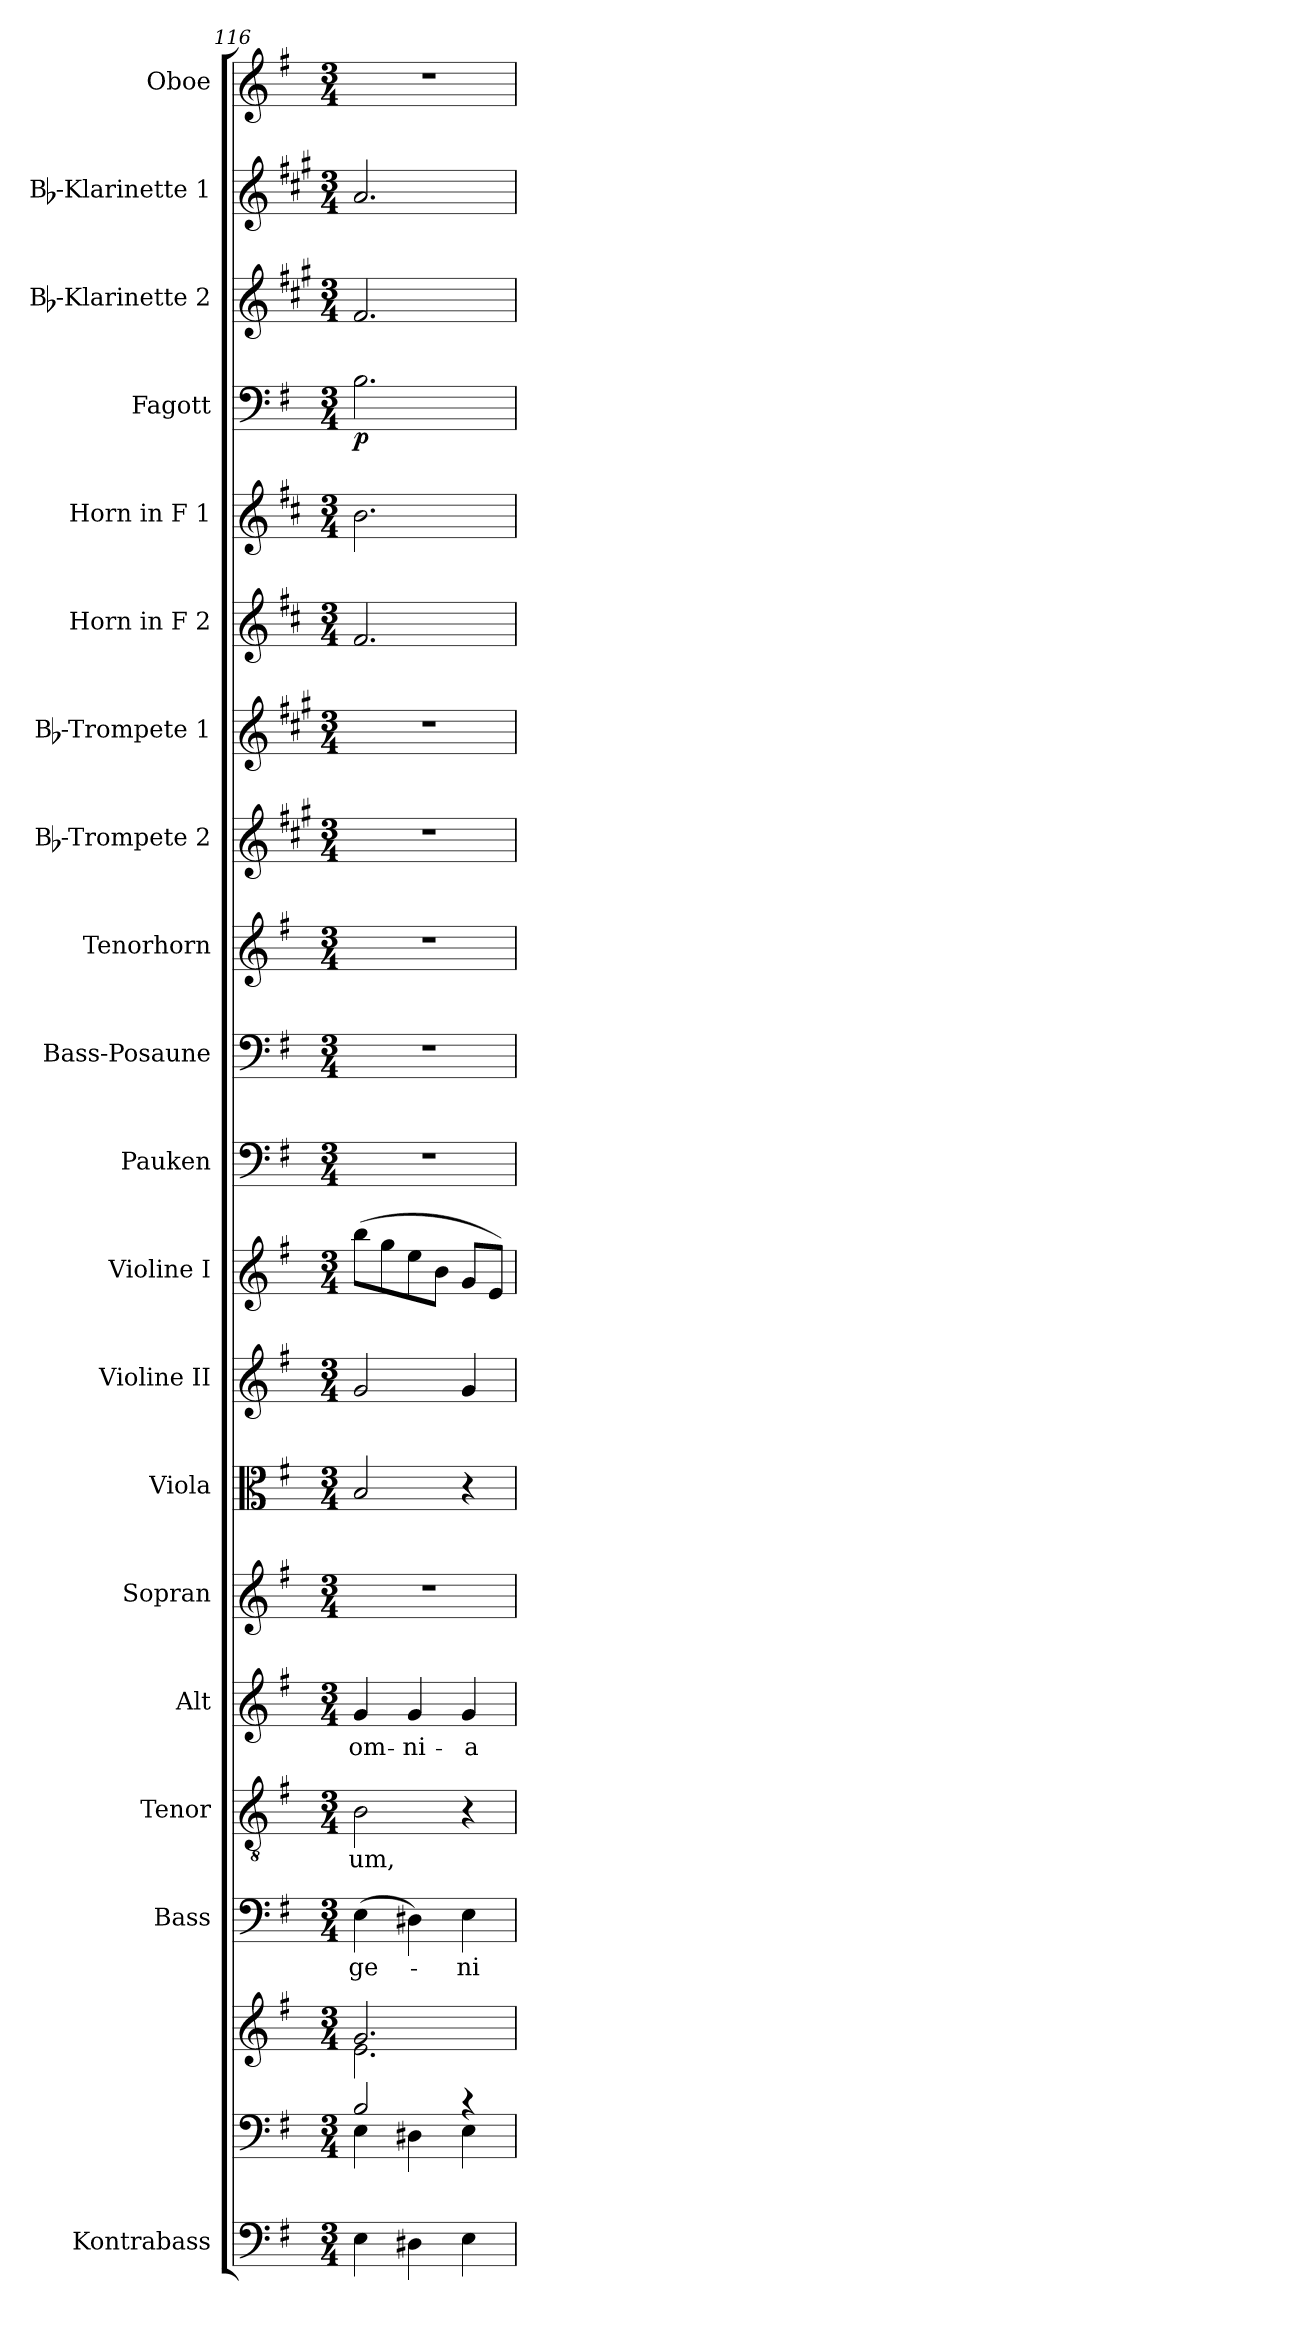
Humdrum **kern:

**kern	**kern	**kern	**kern	**text	**kern	**text	**kern	**text	**kern	**kern	**kern	**kern	**kern	**kern	**kern	**kern	**kern	**kern	**kern	**kern	**dynam	**kern	**kern	**kern
*part20	*part19	*part19	*part18	*part18	*part17	*part17	*part16	*part16	*part15	*part14	*part13	*part12	*part11	*part10	*part9	*part8	*part7	*part6	*part5	*part4	*part4	*part3	*part2	*part1
*staff21	*staff20	*staff19	*staff18	*staff18	*staff17	*staff17	*staff16	*staff16	*staff15	*staff14	*staff13	*staff12	*staff11	*staff10	*staff9	*staff8	*staff7	*staff6	*staff5	*staff4	*staff4	*staff3	*staff2	*staff1
*I"Kontrabass	*	*	*I"Bass	*	*I"Tenor	*	*I"Alt	*	*I"Sopran	*I"Viola	*I"Violine II	*I"Violine I	*I"Pauken	*I"Bass-Posaune	*I"Tenorhorn	*I"Bb-Trompete 2	*I"Bb-Trompete 1	*I"Horn in F 2	*I"Horn in F 1	*I"Fagott	*	*I"Bb-Klarinette 2	*I"Bb-Klarinette 1	*I"Oboe
*I'Kb.	*	*	*I'B.	*	*I'T.	*	*I'A.	*	*I'S.	*I'Vla.	*I'Vl. II	*I'Vl. I	*I'Pk.	*I'B. Pos.	*I'T. Hrn.	*I'Bb Trp. 2	*I'Bb Trp. 1	*	*	*I'Fg.	*	*I'Bb Kl. 2	*I'Bb Kl. 1	*I'Ob.
*clefF4	*clefF4	*clefG2	*clefF4	*	*clefGv2	*	*clefG2	*	*clefG2	*clefC3	*clefG2	*clefG2	*clefF4	*clefF4	*clefG2	*clefG2	*clefG2	*clefG2	*clefG2	*clefF4	*	*clefG2	*clefG2	*clefG2
*ITrd7c12	*	*	*	*	*	*	*	*	*	*	*	*	*	*	*ITrd8c14	*ITrd1c2	*ITrd1c2	*ITrd4c7	*ITrd4c7	*	*	*ITrd1c2	*ITrd1c2	*
*k[f#]	*k[f#]	*k[f#]	*k[f#]	*	*k[f#]	*	*k[f#]	*	*k[f#]	*k[f#]	*k[f#]	*k[f#]	*k[f#]	*k[f#]	*k[f#]	*k[f#]	*k[f#]	*k[f#]	*k[f#]	*k[f#]	*	*k[f#]	*k[f#]	*k[f#]
*G:	*G:	*G:	*G:	*	*G:	*	*G:	*	*G:	*G:	*G:	*G:	*G:	*G:	*G:	*G:	*G:	*G:	*G:	*G:	*	*G:	*G:	*G:
*M3/4	*M3/4	*M3/4	*M3/4	*	*M3/4	*	*M3/4	*	*M3/4	*M3/4	*M3/4	*M3/4	*M3/4	*M3/4	*M3/4	*M3/4	*M3/4	*M3/4	*M3/4	*M3/4	*	*M3/4	*M3/4	*M3/4
=116	=116	=116	=116	=116	=116	=116	=116	=116	=116	=116	=116	=116	=116	=116	=116	=116	=116	=116	=116	=116	=116	=116	=116	=116
*	*^	*^	*	*	*	*	*	*	*	*	*	*	*	*	*	*	*	*	*	*	*	*	*	*
!	!	!	!	!	!	!LO:LY:b	!	!LO:LY:b	!	!LO:LY:b	!	!	!	!	!	!	!	!	!	!	!	!	!LO:DY:b	!	!	!
4EE\	2B/	4E\	2.g/	2.e\	(>4E\	-ge-	2B\	-um,	4g/	om-	2.r	2B/	2g/	(>8bb\L	2.r	2.r	2.r	2.r	2.r	2.B/	2.e\	2.B\	p	2.e/	2.g/	2.r
.	.	.	.	.	.	.	.	.	.	.	.	.	.	8gg\	.	.	.	.	.	.	.	.	.	.	.	.
!	!	!	!	!	!	!	!	!	!	!LO:LY:b	!	!	!	!	!	!	!	!	!	!	!	!	!	!	!	!
4DD#X\	.	4D#X\	.	.	4D#X\)	.	.	.	4g/	-ni-	.	.	.	8ee\	.	.	.	.	.	.	.	.	.	.	.	.
.	.	.	.	.	.	.	.	.	.	.	.	.	.	8b\J	.	.	.	.	.	.	.	.	.	.	.	.
!	!	!	!	!	!	!LO:LY:b	!	!	!	!LO:LY:b	!	!	!	!	!	!	!	!	!	!	!	!	!	!	!	!
4EE\	4rc	4E\	.	.	4E\	-ni-	4r	.	4g/	-a	.	4r	4g/	8g/L	.	.	.	.	.	.	.	.	.	.	.	.
.	.	.	.	.	.	.	.	.	.	.	.	.	.	8e/J)	.	.	.	.	.	.	.	.	.	.	.	.
*	*v	*v	*	*	*	*	*	*	*	*	*	*	*	*	*	*	*	*	*	*	*	*	*	*	*	*
*	*	*v	*v	*	*	*	*	*	*	*	*	*	*	*	*	*	*	*	*	*	*	*	*	*	*
=	=	=	=	=	=	=	=	=	=	=	=	=	=	=	=	=	=	=	=	=	=	=	=	=
*-	*-	*-	*-	*-	*-	*-	*-	*-	*-	*-	*-	*-	*-	*-	*-	*-	*-	*-	*-	*-	*-	*-	*-	*-
